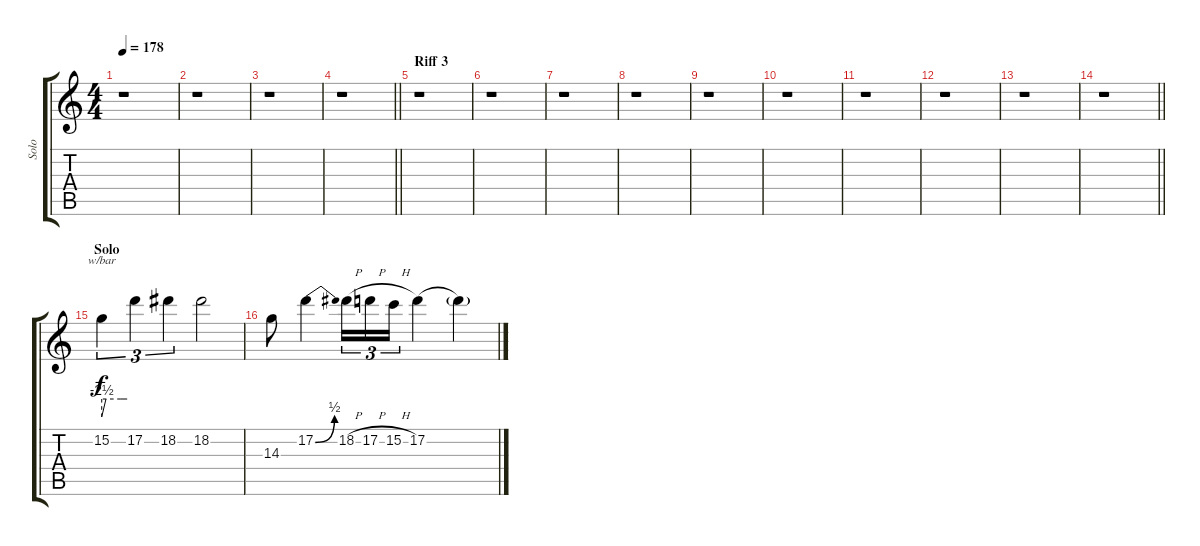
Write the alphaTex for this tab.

\track ("Solo" "Solo") {instrument distortionguitar}
\staff {score tabs}
\tuning (D4 A3 F3 C3 G2 C2) {hide}
\ts (4 4)
\tempo 178
\clef g2
\ks c
r.1{dy f} |
r.1 |
r.1 |
\barLineRight lightlight
r.1 |
\section ("" "Riff 3")
r.1 |
r.1 |
r.1 |
r.1 |
r.1 |
r.1 |
r.1 |
r.1 |
r.1 |
\barLineRight lightlight
r.1 |
\section ("" "Solo")
15.2.4{tu (3 2) tbe (custom default 0 -10 10 0 45 0 60 0) volume 14} 17.2.4{tu (3 2)} 18.2.4{tu (3 2)} 18.2{be (hold 0 0 60 0)}.2 |
14.3.8 17.2{be (bend 0 0 60 2)}.4 18.2{h}.16{tu (3 2)} 17.2{h}.16{tu (3 2)} 15.2{h}.16{tu (3 2)} 17.2{be (hold 0 0 60 0)}.4 17.2{t}.4
